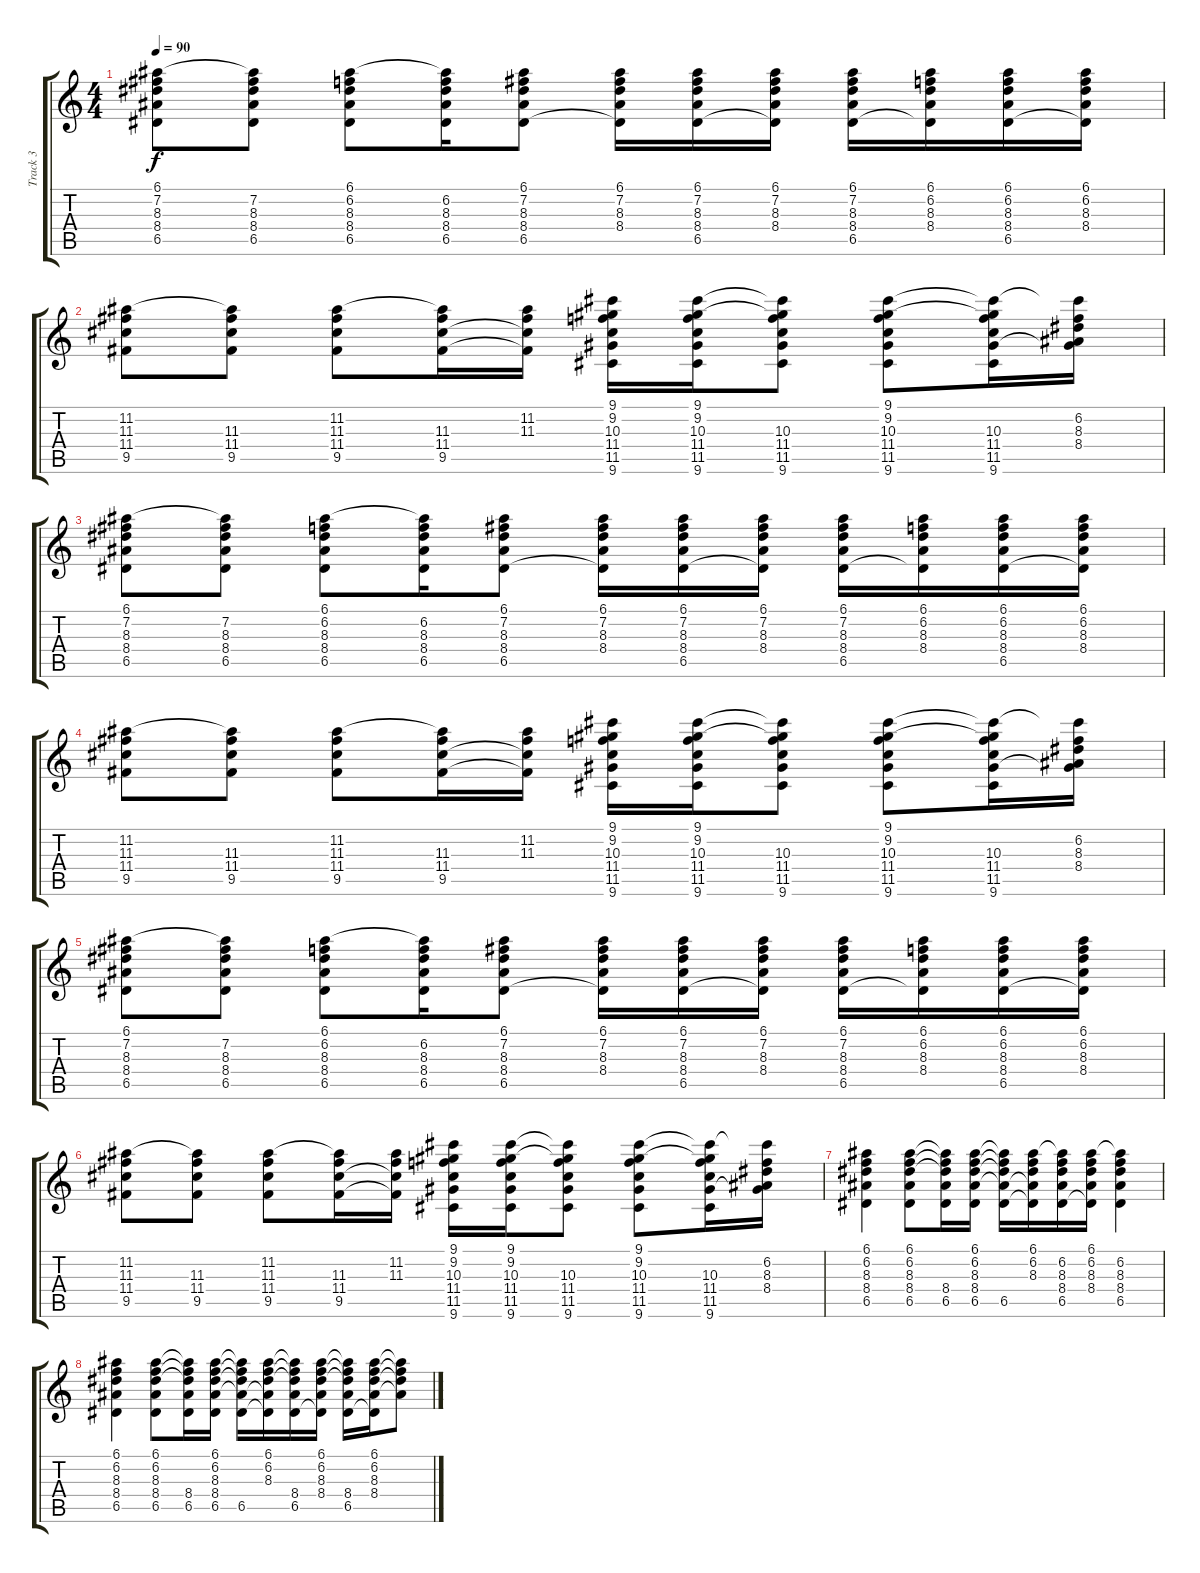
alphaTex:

\track ("Track 3" "Track 3") {instrument acousticguitarsteel}
\staff {score tabs}
\tuning (E4 B3 G3 D3 A2 E2) {hide}
\ts (4 4)
\tempo 90
\clef g2
\ks c
(6.1 7.2 8.3 8.4 6.5).8{dy f} (6.1{t} 7.2 8.3 8.4 6.5).8 (6.1 6.2 8.3 8.4 6.5).8 (6.1{t} 6.2 8.3 8.4 6.5).16 (6.1 7.2 8.3 8.4 6.5).8 (6.1 7.2 8.3 8.4 6.5{t}).16 (6.1 7.2 8.3 8.4 6.5).16 (6.1 7.2 8.3 8.4 6.5{t}).16 (6.1 7.2 8.3 8.4 6.5).16 (6.1 6.2 8.3 8.4 6.5{t}).16 (6.1 6.2 8.3 8.4 6.5).16 (6.1 6.2 8.3 8.4 6.5{t}).16 |
(11.2 11.3 11.4 9.5).8 (11.2{t} 11.3 11.4 9.5).8 (11.2 11.3 11.4 9.5).8 (11.2{t} 11.3 11.4 9.5).16 (11.2 11.3 11.4{t} 9.5{t}).16 (9.1 9.2 10.3 11.4 11.5 9.6).16 (9.1 9.2 10.3 11.4 11.5 9.6).16 (9.1{t} 9.2{t} 10.3 11.4 11.5 9.6).8 (9.1 9.2 10.3 11.4 11.5 9.6).8 (9.1{t} 9.2{t} 10.3 11.4 11.5 9.6).16 (9.1{t} 6.2 8.3 8.4 11.5{t}).16 |
(6.1 7.2 8.3 8.4 6.5).8 (6.1{t} 7.2 8.3 8.4 6.5).8 (6.1 6.2 8.3 8.4 6.5).8 (6.1{t} 6.2 8.3 8.4 6.5).16 (6.1 7.2 8.3 8.4 6.5).8 (6.1 7.2 8.3 8.4 6.5{t}).16 (6.1 7.2 8.3 8.4 6.5).16 (6.1 7.2 8.3 8.4 6.5{t}).16 (6.1 7.2 8.3 8.4 6.5).16 (6.1 6.2 8.3 8.4 6.5{t}).16 (6.1 6.2 8.3 8.4 6.5).16 (6.1 6.2 8.3 8.4 6.5{t}).16 |
(11.2 11.3 11.4 9.5).8 (11.2{t} 11.3 11.4 9.5).8 (11.2 11.3 11.4 9.5).8 (11.2{t} 11.3 11.4 9.5).16 (11.2 11.3 11.4{t} 9.5{t}).16 (9.1 9.2 10.3 11.4 11.5 9.6).16 (9.1 9.2 10.3 11.4 11.5 9.6).16 (9.1{t} 9.2{t} 10.3 11.4 11.5 9.6).8 (9.1 9.2 10.3 11.4 11.5 9.6).8 (9.1{t} 9.2{t} 10.3 11.4 11.5 9.6).16 (9.1{t} 6.2 8.3 8.4 11.5{t}).16 |
(6.1 7.2 8.3 8.4 6.5).8 (6.1{t} 7.2 8.3 8.4 6.5).8 (6.1 6.2 8.3 8.4 6.5).8 (6.1{t} 6.2 8.3 8.4 6.5).16 (6.1 7.2 8.3 8.4 6.5).8 (6.1 7.2 8.3 8.4 6.5{t}).16 (6.1 7.2 8.3 8.4 6.5).16 (6.1 7.2 8.3 8.4 6.5{t}).16 (6.1 7.2 8.3 8.4 6.5).16 (6.1 6.2 8.3 8.4 6.5{t}).16 (6.1 6.2 8.3 8.4 6.5).16 (6.1 6.2 8.3 8.4 6.5{t}).16 |
(11.2 11.3 11.4 9.5).8 (11.2{t} 11.3 11.4 9.5).8 (11.2 11.3 11.4 9.5).8 (11.2{t} 11.3 11.4 9.5).16 (11.2 11.3 11.4{t} 9.5{t}).16 (9.1 9.2 10.3 11.4 11.5 9.6).16 (9.1 9.2 10.3 11.4 11.5 9.6).16 (9.1{t} 9.2{t} 10.3 11.4 11.5 9.6).8 (9.1 9.2 10.3 11.4 11.5 9.6).8 (9.1{t} 9.2{t} 10.3 11.4 11.5 9.6).16 (9.1{t} 6.2 8.3 8.4 11.5{t}).16 |
(6.1 6.2 8.3 8.4 6.5).4 (6.1 6.2 8.3 8.4 6.5).8 (6.1{t} 6.2{t} 8.3{t} 8.4 6.5).16 (6.1 6.2 8.3 8.4 6.5).16 (6.1{t} 6.2{t} 8.3{t} 8.4{t} 6.5).16 (6.1 6.2 8.3 8.4{t} 6.5{t}).16 (6.1{t} 6.2 8.3 8.4 6.5).16 (6.1 6.2 8.3 8.4 6.5{t}).16 (6.1{t} 6.2 8.3 8.4 6.5).4 |
(6.1 6.2 8.3 8.4 6.5).4 (6.1 6.2 8.3 8.4 6.5).8 (6.1{t} 6.2{t} 8.3{t} 8.4 6.5).16 (6.1 6.2 8.3 8.4 6.5).16 (6.1{t} 6.2{t} 8.3{t} 8.4{t} 6.5).16 (6.1 6.2 8.3 8.4{t} 6.5{t}).16 (6.1{t} 6.2{t} 8.3{t} 8.4 6.5).16 (6.1 6.2 8.3 8.4 6.5{t}).16 (6.1{t} 6.2{t} 8.3{t} 8.4 6.5).16 (6.1 6.2 8.3 8.4 6.5{t}).16 (6.1{t} 6.2{t} 8.3{t} 8.4{t}).8
